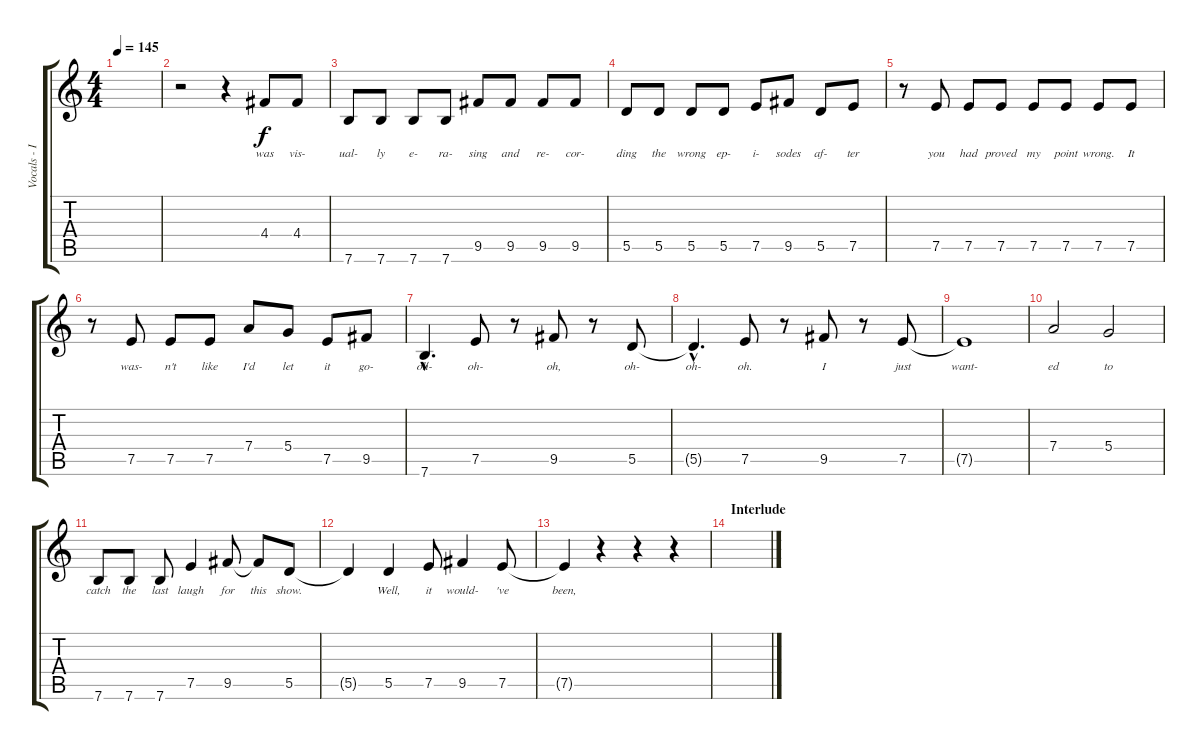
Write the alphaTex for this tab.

\track ("Vocals - Isaac Brock" "Vocals - I") {instrument electricguitarjazz}
\staff {score tabs}
\tuning (E4 B3 G3 D3 A2 E2) {hide}
\ts (4 4)
\tempo 145
\clef g2
\ks c
|
r.2 r.4 4.4.8{lyrics (0 "was") lyrics (1 "") lyrics (2 "") lyrics (3 "") lyrics (4 "")} 4.4.8{lyrics (0 "vis-") lyrics (1 "") lyrics (2 "") lyrics (3 "") lyrics (4 "")} |
7.6.8{lyrics (0 "ual-") lyrics (1 "") lyrics (2 "") lyrics (3 "") lyrics (4 "")} 7.6.8{lyrics (0 "ly") lyrics (1 "") lyrics (2 "") lyrics (3 "") lyrics (4 "")} 7.6.8{lyrics (0 "e-") lyrics (1 "") lyrics (2 "") lyrics (3 "") lyrics (4 "")} 7.6.8{lyrics (0 "ra-") lyrics (1 "") lyrics (2 "") lyrics (3 "") lyrics (4 "")} 9.5.8{lyrics (0 "sing") lyrics (1 "") lyrics (2 "") lyrics (3 "") lyrics (4 "")} 9.5.8{lyrics (0 "and") lyrics (1 "") lyrics (2 "") lyrics (3 "") lyrics (4 "")} 9.5.8{lyrics (0 "re-") lyrics (1 "") lyrics (2 "") lyrics (3 "") lyrics (4 "")} 9.5.8{lyrics (0 "cor-") lyrics (1 "") lyrics (2 "") lyrics (3 "") lyrics (4 "")} |
5.5.8{lyrics (0 "ding") lyrics (1 "") lyrics (2 "") lyrics (3 "") lyrics (4 "")} 5.5.8{lyrics (0 "the") lyrics (1 "") lyrics (2 "") lyrics (3 "") lyrics (4 "")} 5.5.8{lyrics (0 "wrong") lyrics (1 "") lyrics (2 "") lyrics (3 "") lyrics (4 "")} 5.5.8{lyrics (0 "ep-") lyrics (1 "") lyrics (2 "") lyrics (3 "") lyrics (4 "")} 7.5.8{lyrics (0 "i-") lyrics (1 "") lyrics (2 "") lyrics (3 "") lyrics (4 "")} 9.5.8{lyrics (0 "sodes") lyrics (1 "") lyrics (2 "") lyrics (3 "") lyrics (4 "")} 5.5.8{lyrics (0 "af-") lyrics (1 "") lyrics (2 "") lyrics (3 "") lyrics (4 "")} 7.5.8{lyrics (0 "ter") lyrics (1 "") lyrics (2 "") lyrics (3 "") lyrics (4 "")} |
r.8 7.5.8{lyrics (0 "you") lyrics (1 "") lyrics (2 "") lyrics (3 "") lyrics (4 "")} 7.5.8{lyrics (0 "had") lyrics (1 "") lyrics (2 "") lyrics (3 "") lyrics (4 "")} 7.5.8{lyrics (0 "proved") lyrics (1 "") lyrics (2 "") lyrics (3 "") lyrics (4 "")} 7.5.8{lyrics (0 "my") lyrics (1 "") lyrics (2 "") lyrics (3 "") lyrics (4 "")} 7.5.8{lyrics (0 "point") lyrics (1 "") lyrics (2 "") lyrics (3 "") lyrics (4 "")} 7.5.8{lyrics (0 "wrong.") lyrics (1 "") lyrics (2 "") lyrics (3 "") lyrics (4 "")} 7.5.8{lyrics (0 "It") lyrics (1 "") lyrics (2 "") lyrics (3 "") lyrics (4 "")} |
r.8 7.5.8{lyrics (0 "was-") lyrics (1 "") lyrics (2 "") lyrics (3 "") lyrics (4 "")} 7.5.8{lyrics (0 "n't") lyrics (1 "") lyrics (2 "") lyrics (3 "") lyrics (4 "")} 7.5.8{lyrics (0 "like") lyrics (1 "") lyrics (2 "") lyrics (3 "") lyrics (4 "")} 7.4.8{lyrics (0 "I'd") lyrics (1 "") lyrics (2 "") lyrics (3 "") lyrics (4 "")} 5.4.8{lyrics (0 "let") lyrics (1 "") lyrics (2 "") lyrics (3 "") lyrics (4 "")} 7.5.8{lyrics (0 "it") lyrics (1 "") lyrics (2 "") lyrics (3 "") lyrics (4 "")} 9.5.8{lyrics (0 "go-") lyrics (1 "") lyrics (2 "") lyrics (3 "") lyrics (4 "")} |
7.6{hac}.4{d lyrics (0 "oh-") lyrics (1 "") lyrics (2 "") lyrics (3 "") lyrics (4 "")} 7.5.8{lyrics (0 "oh-") lyrics (1 "") lyrics (2 "") lyrics (3 "") lyrics (4 "")} r.8 9.5.8{lyrics (0 "oh,") lyrics (1 "") lyrics (2 "") lyrics (3 "") lyrics (4 "")} r.8 5.5.8{lyrics (0 "oh-") lyrics (1 "") lyrics (2 "") lyrics (3 "") lyrics (4 "")} |
5.5{hac t}.4{d lyrics (0 "oh-") lyrics (1 "") lyrics (2 "") lyrics (3 "") lyrics (4 "")} 7.5.8{lyrics (0 "oh.") lyrics (1 "") lyrics (2 "") lyrics (3 "") lyrics (4 "")} r.8 9.5.8{lyrics (0 "I") lyrics (1 "") lyrics (2 "") lyrics (3 "") lyrics (4 "")} r.8 7.5.8{lyrics (0 "just") lyrics (1 "") lyrics (2 "") lyrics (3 "") lyrics (4 "")} |
7.5{t}.1{lyrics (0 "want-") lyrics (1 "") lyrics (2 "") lyrics (3 "") lyrics (4 "")} |
7.4.2{lyrics (0 "ed") lyrics (1 "") lyrics (2 "") lyrics (3 "") lyrics (4 "")} 5.4.2{lyrics (0 "to") lyrics (1 "") lyrics (2 "") lyrics (3 "") lyrics (4 "")} |
7.6.8{lyrics (0 "catch") lyrics (1 "") lyrics (2 "") lyrics (3 "") lyrics (4 "")} 7.6.8{lyrics (0 "the") lyrics (1 "") lyrics (2 "") lyrics (3 "") lyrics (4 "")} 7.6.8{lyrics (0 "last") lyrics (1 "") lyrics (2 "") lyrics (3 "") lyrics (4 "")} 7.5.4{lyrics (0 "laugh") lyrics (1 "") lyrics (2 "") lyrics (3 "") lyrics (4 "")} 9.5.8{lyrics (0 "for") lyrics (1 "") lyrics (2 "") lyrics (3 "") lyrics (4 "")} 9.5{t}.8{lyrics (0 "this") lyrics (1 "") lyrics (2 "") lyrics (3 "") lyrics (4 "")} 5.5.8{lyrics (0 "show.") lyrics (1 "") lyrics (2 "") lyrics (3 "") lyrics (4 "")} |
5.5{t}.4{lyrics (0 "") lyrics (1 "") lyrics (2 "") lyrics (3 "") lyrics (4 "")} 5.5.4{lyrics (0 "Well,") lyrics (1 "") lyrics (2 "") lyrics (3 "") lyrics (4 "")} 7.5.8{lyrics (0 "it") lyrics (1 "") lyrics (2 "") lyrics (3 "") lyrics (4 "")} 9.5.4{lyrics (0 "would-") lyrics (1 "") lyrics (2 "") lyrics (3 "") lyrics (4 "")} 7.5.8{lyrics (0 "'ve") lyrics (1 "") lyrics (2 "") lyrics (3 "") lyrics (4 "")} |
7.5{t}.4{lyrics (0 "been,") lyrics (1 "") lyrics (2 "") lyrics (3 "") lyrics (4 "")} r.4 r.4 r.4 |
\section ("" "Interlude")
